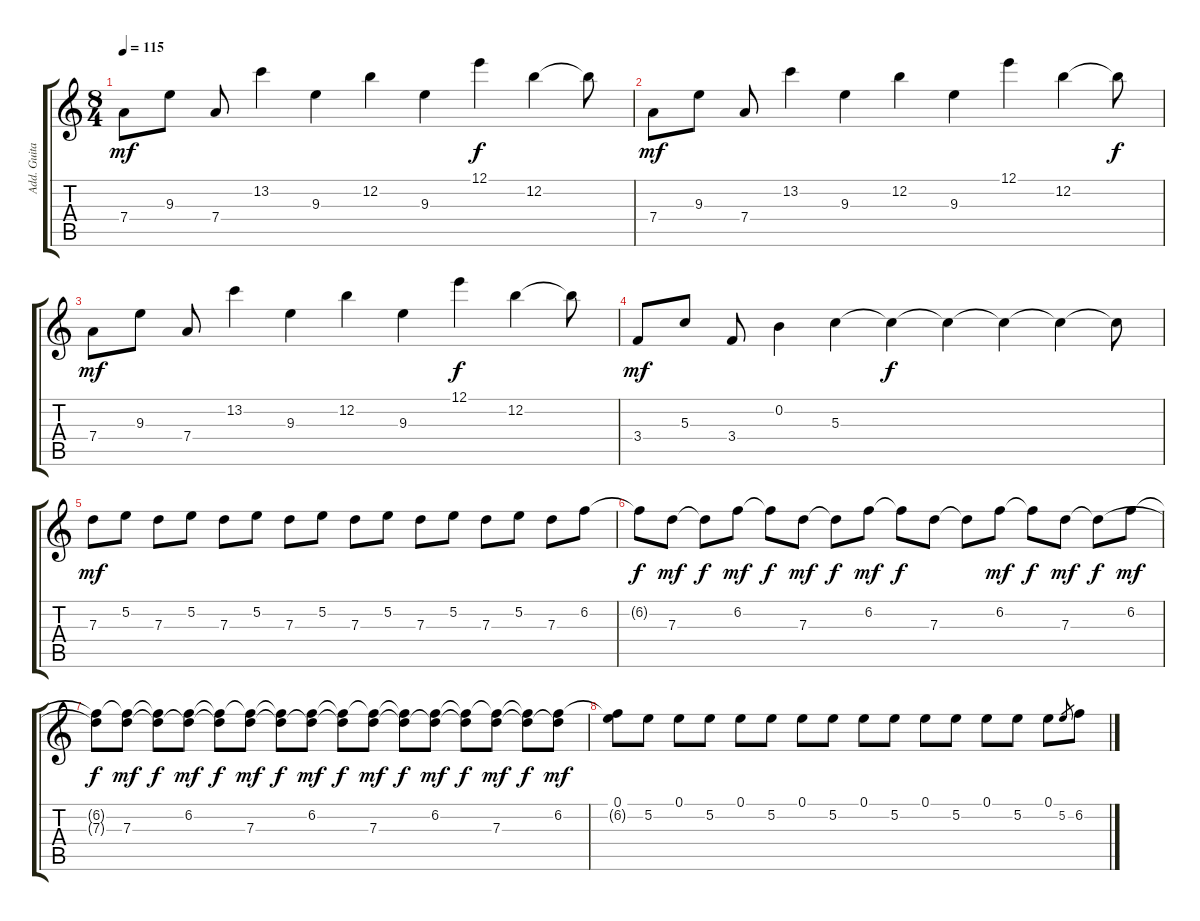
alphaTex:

\track ("Add. Guitar" "Add. Guita") {instrument electricguitarjazz}
\staff {score tabs}
\tuning (E4 B3 G3 D3 A2 D2) {hide}
\ts (8 4)
\tempo 115
\clef g2
\ks c
7.4.8{dy mf} 9.3.8 7.4.8 13.2.4 9.3.4 12.2.4 9.3.4 12.1.4{dy f} 12.2.4 12.2{t}.8 |
7.4.8{dy mf} 9.3.8 7.4.8 13.2.4 9.3.4 12.2.4 9.3.4 12.1.4 12.2.4 12.2{t}.8{dy f} |
7.4.8{dy mf} 9.3.8 7.4.8 13.2.4 9.3.4 12.2.4 9.3.4 12.1.4{dy f} 12.2.4 12.2{t}.8 |
3.4.8{dy mf} 5.3.8 3.4.8 0.2.4 5.3.4 5.3{t}.4{dy f} 5.3{t}.4 5.3{t}.4 5.3{t}.4 5.3{t}.8 |
7.3.8{dy mf} 5.2.8 7.3.8 5.2.8 7.3.8 5.2.8 7.3.8 5.2.8 7.3.8 5.2.8 7.3.8 5.2.8 7.3.8 5.2.8 7.3.8 6.2.8 |
6.2{t}.8{dy f} 7.3.8{dy mf} 7.3{t}.8{dy f} 6.2.8{dy mf} 6.2{t}.8{dy f} 7.3.8{dy mf} 7.3{t}.8{dy f} 6.2.8{dy mf} 6.2{t}.8{dy f} 7.3.8 7.3{t}.8 6.2.8{dy mf} 6.2{t}.8{dy f} 7.3.8{dy mf} 7.3{t}.8{dy f} 6.2.8{dy mf} |
(6.2{t} 7.3{t}).8{dy f} (6.2{t} 7.3).8{dy mf} (6.2{t} 7.3{t}).8{dy f} (6.2 7.3{t}).8{dy mf} (6.2{t} 7.3{t}).8{dy f} (6.2{t} 7.3).8{dy mf} (6.2{t} 7.3{t}).8{dy f} (6.2 7.3{t}).8{dy mf} (6.2{t} 7.3{t}).8{dy f} (6.2{t} 7.3).8{dy mf} (6.2{t} 7.3{t}).8{dy f} (6.2 7.3{t}).8{dy mf} (6.2{t} 7.3{t}).8{dy f} (6.2{t} 7.3).8{dy mf} (6.2{t} 7.3{t}).8{dy f} (6.2 7.3{t}).8{dy mf} |
(0.1 6.2{t}).8 5.2.8 0.1.8 5.2.8 0.1.8 5.2.8 0.1.8 5.2.8 0.1.8 5.2.8 0.1.8 5.2.8 0.1.8 5.2.8 0.1.8 5.2.8{gr} 6.2.8
